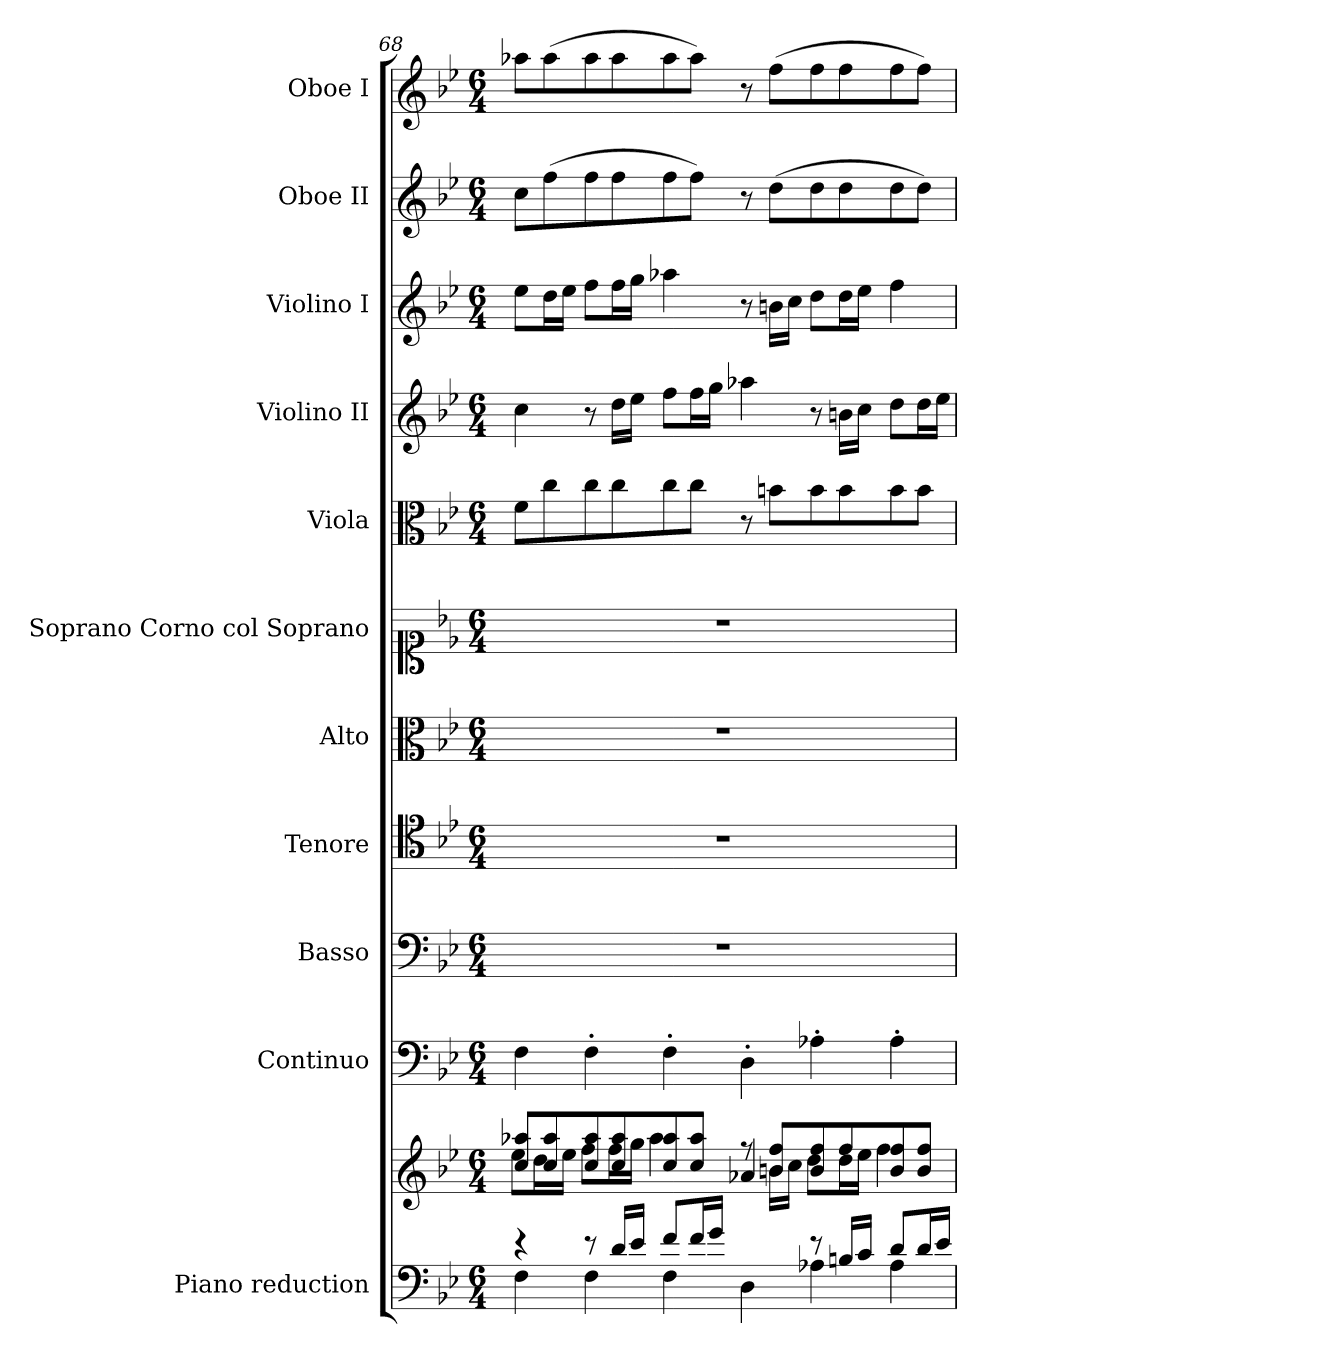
**kern	**kern	**kern	**kern	**kern	**kern	**kern	**kern	**kern	**kern	**kern	**kern
*part11	*part11	*part10	*part9	*part8	*part7	*part6	*part5	*part4	*part3	*part2	*part1
*staff12	*staff11	*staff10	*staff9	*staff8	*staff7	*staff6	*staff5	*staff4	*staff3	*staff2	*staff1
*I"Piano reduction	*	*I"Continuo	*I"Basso	*I"Tenore	*I"Alto	*I"Soprano Corno col Soprano	*I"Viola	*I"Violino II	*I"Violino I	*I"Oboe II	*I"Oboe I
*I'Pno	*	*	*	*	*	*	*I'Vla	*I'Vln	*I'Vln	*I'Ob	*I'Ob
!!LO:PB:g=z
*clefF4	*clefG2	*clefF4	*clefF4	*clefC4	*clefC3	*clefC1	*clefC3	*clefG2	*clefG2	*clefG2	*clefG2
*k[b-e-]	*k[b-e-]	*k[b-e-]	*k[b-e-]	*k[b-e-]	*k[b-e-]	*k[b-e-]	*k[b-e-]	*k[b-e-]	*k[b-e-]	*k[b-e-]	*k[b-e-]
*M6/4	*M6/4	*M6/4	*M6/4	*M6/4	*M6/4	*M6/4	*M6/4	*M6/4	*M6/4	*M6/4	*M6/4
=68	=68	=68	=68	=68	=68	=68	=68	=68	=68	=68	=68
*^	*^	*	*	*	*	*	*	*	*	*	*
*	*	*	*^	*	*	*	*	*	*	*	*	*	*
4r	4F\	8cc/ 8aa-X/L	8ee-\L	2.ryy	4F\	1.r	1.r	1.r	1.r	8f\L	4cc\	8ee-\L	8cc\L	8aa-X\L
.	.	8cc/ 8aa-/	16dd\L	.	.	.	.	.	.	8cc\	.	16dd\L	(8ff\	(8aa-\
.	.	.	16ee-\JJ	.	.	.	.	.	.	.	.	16ee-\JJ	.	.
8r	4F\	8cc/ 8aa-/	8ff\L	.	4F'\	.	.	.	.	8cc\	8r	8ff\L	8ff\	8aa-\
16d/LL	.	8cc/ 8aa-/	16ff\L	.	.	.	.	.	.	8cc\	16dd\LL	16ff\L	8ff\	8aa-\
16e-/JJ	.	.	16gg\JJ	.	.	.	.	.	.	.	16ee-\JJ	16gg\JJ	.	.
8f/L	4F\	8cc/ 8aa-/	4aa-\	.	4F'\	.	.	.	.	8cc\	8ff\L	4aa-X\	8ff\	8aa-\
16f/L	.	8cc/ 8aa-/J	.	.	.	.	.	.	.	8cc\J	16ff\L	.	8ff\J)	8aa-\J)
16g/JJ	.	.	.	.	.	.	.	.	.	.	16gg\JJ	.	.	.
4ryy	4D\	8r	8ryy	4a-X/	4D'\	.	.	.	.	8r	4aa-X\	8r	8r	8r
.	.	8bn/ 8ff/L	16b\LL	.	.	.	.	.	.	8bn\L	.	16bn\LL	(8dd\L	(8ff\L
.	.	.	16cc\JJ	.	.	.	.	.	.	.	.	16cc\JJ	.	.
8r	4A-X\	8b/ 8ff/	8dd\L	2ryy	4A-X'\	.	.	.	.	8b\	8r	8dd\L	8dd\	8ff\
16Bn/LL	.	8ff/	16dd\L	.	.	.	.	.	.	8b\	16bn\LL	16dd\L	8dd\	8ff\
16c/JJ	.	.	16ee-\JJ	.	.	.	.	.	.	.	16cc\JJ	16ee-\JJ	.	.
8d/L	4A-\	8b/ 8ff/	4ff\	.	4A-'\	.	.	.	.	8b\	8dd\L	4ff\	8dd\	8ff\
16d/L	.	8b/ 8ff/J	.	.	.	.	.	.	.	8b\J	16dd\L	.	8dd\J)	8ff\J)
16e-/JJ	.	.	.	.	.	.	.	.	.	.	16ee-\JJ	.	.	.
*v	*v	*	*	*	*	*	*	*	*	*	*	*	*	*
*	*v	*v	*v	*	*	*	*	*	*	*	*	*	*
=	=	=	=	=	=	=	=	=	=	=	=
*-	*-	*-	*-	*-	*-	*-	*-	*-	*-	*-	*-
